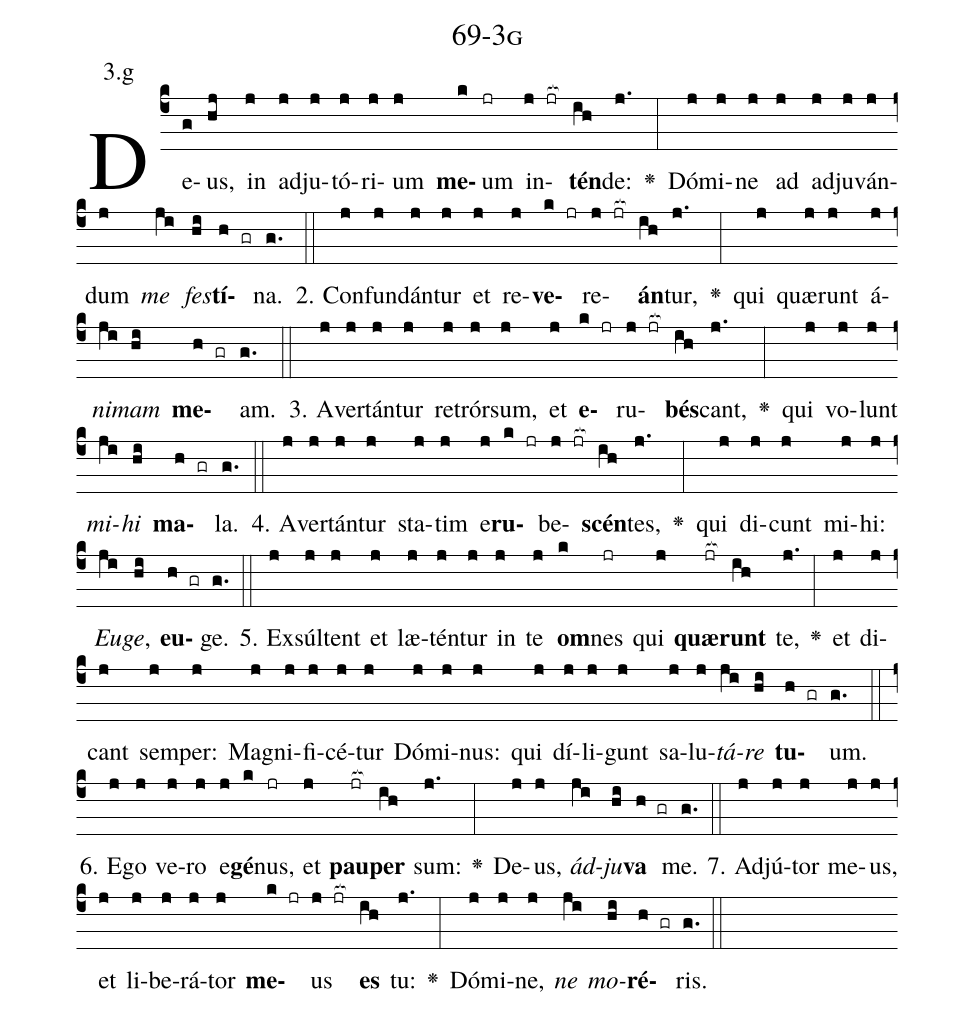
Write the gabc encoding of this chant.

name: 69-3g;
annotation: 3.g;
%%
(c4)De(g)us,(hj) in(j) ad(j)ju(j)tó(j)ri(j)um(j) <b>me</b>(k)um(jr) in(j jr[ocb:1{])<b>tén</b>(ih[ocb:0}])de:(j.) <v>\greheightstar</v>(:) Dó(j)mi(j)ne(j) ad(j) ad(j)ju(j)ván(j)dum(j) <i>me</i>(ji) <i>fes</i>(hi)<b>tí</b>(h gr)na.(g.) (::)
2. Con(j)fun(j)dán(j)tur(j) et(j) re(j)<b>ve</b>(k jr)re(j jr[ocb:1{])<b>án</b>(ih[ocb:0}])tur,(j.) <v>\greheightstar</v>(:) qui(j) quæ(j)runt(j) á(j)<i>ni</i>(ji)<i>mam</i>(hi) <b>me</b>(h gr)am.(g.) (::)
3. A(j)ver(j)tán(j)tur(j) re(j)trór(j)sum,(j) et(j) <b>e</b>(k jr)ru(j jr[ocb:1{])<b>bés</b>(ih[ocb:0}])cant,(j.) <v>\greheightstar</v>(:) qui(j) vo(j)lunt(j) <i>mi</i>(ji)<i>hi</i>(hi) <b>ma</b>(h gr)la.(g.) (::)
4. A(j)ver(j)tán(j)tur(j) sta(j)tim(j) e(j)<b>ru</b>(k jr)be(j jr[ocb:1{])<b>scén</b>(ih[ocb:0}])tes,(j.) <v>\greheightstar</v>(:) qui(j) di(j)cunt(j) mi(j)hi:(j) <i>Eu</i>(ji)<i>ge</i>,(hi) <b>eu</b>(h gr)ge.(g.) (::)
5. Ex(j)súl(j)tent(j) et(j) læ(j)tén(j)tur(j) in(j) te(j) <b>om</b>(k)nes(jr) qui(j) <b>quæ</b>(jr[ocb:1{])<b>runt</b>(ih[ocb:0}]) te,(j.) <v>\greheightstar</v>(:) et(j) di(j)cant(j) sem(j)per:(j) Ma(j)gni(j)fi(j)cé(j)tur(j) Dó(j)mi(j)nus:(j) qui(j) dí(j)li(j)gunt(j) sa(j)lu(j)<i>tá</i>(ji)<i>re</i>(hi) <b>tu</b>(h gr)um.(g.) (::)
6. E(j)go(j) ve(j)ro(j) e(j)<b>gé</b>(k)nus,(jr) et(j) <b>pau</b>(jr[ocb:1{])<b>per</b>(ih[ocb:0}]) sum:(j.) <v>\greheightstar</v>(:) De(j)us,(j) <i>ád</i>(ji)<i>ju</i>(hi)<b>va</b>(h gr) me.(g.) (::)
7. Ad(j)jú(j)tor(j) me(j)us,(j) et(j) li(j)be(j)rá(j)tor(j) <b>me</b>(k jr)us(j jr[ocb:1{]) <b>es</b>(ih[ocb:0}]) tu:(j.) <v>\greheightstar</v>(:) Dó(j)mi(j)ne,(j) <i>ne</i>(ji) <i>mo</i>(hi)<b>ré</b>(h gr)ris.(g.) (::)
